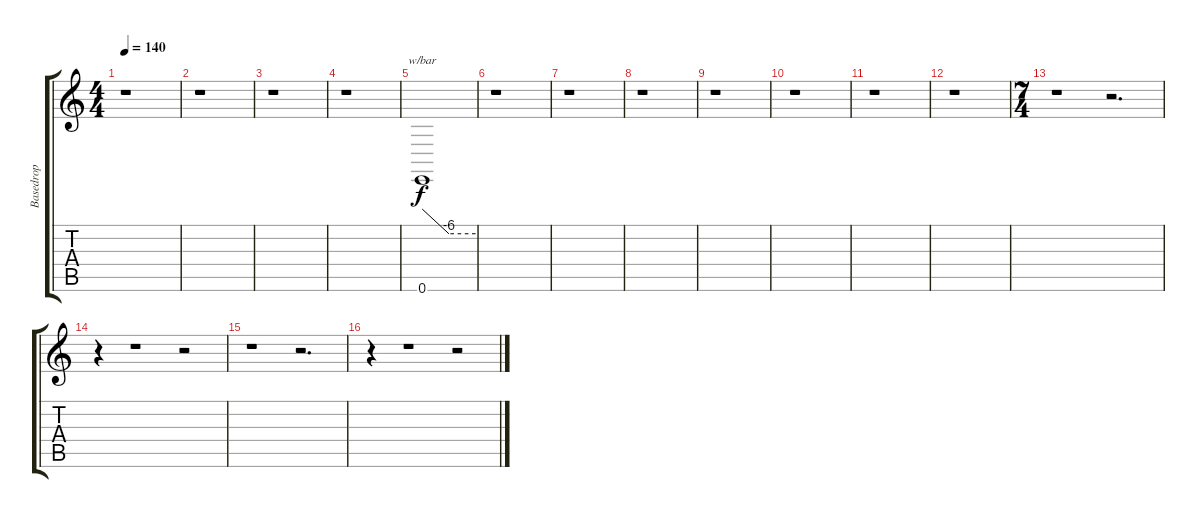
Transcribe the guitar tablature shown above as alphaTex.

\track ("Basedrop" "Basedrop") {instrument ocarina}
\staff {score tabs}
\tuning (E4 B3 G3 D3 A2 E2) {hide}
\ts (4 4)
\tempo 140
\clef g2
\ks c
r.1{dy f} |
r.1 |
r.1 |
r.1 |
0.6.1{tbe (custom default 0 0 30 -24 60 -24)} |
r.1 |
r.1 |
r.1 |
r.1 |
r.1 |
r.1 |
r.1 |
\ts (7 4)
r.1 r.2{d} |
r.4 r.1 r.2 |
r.1 r.2{d} |
r.4 r.1 r.2
